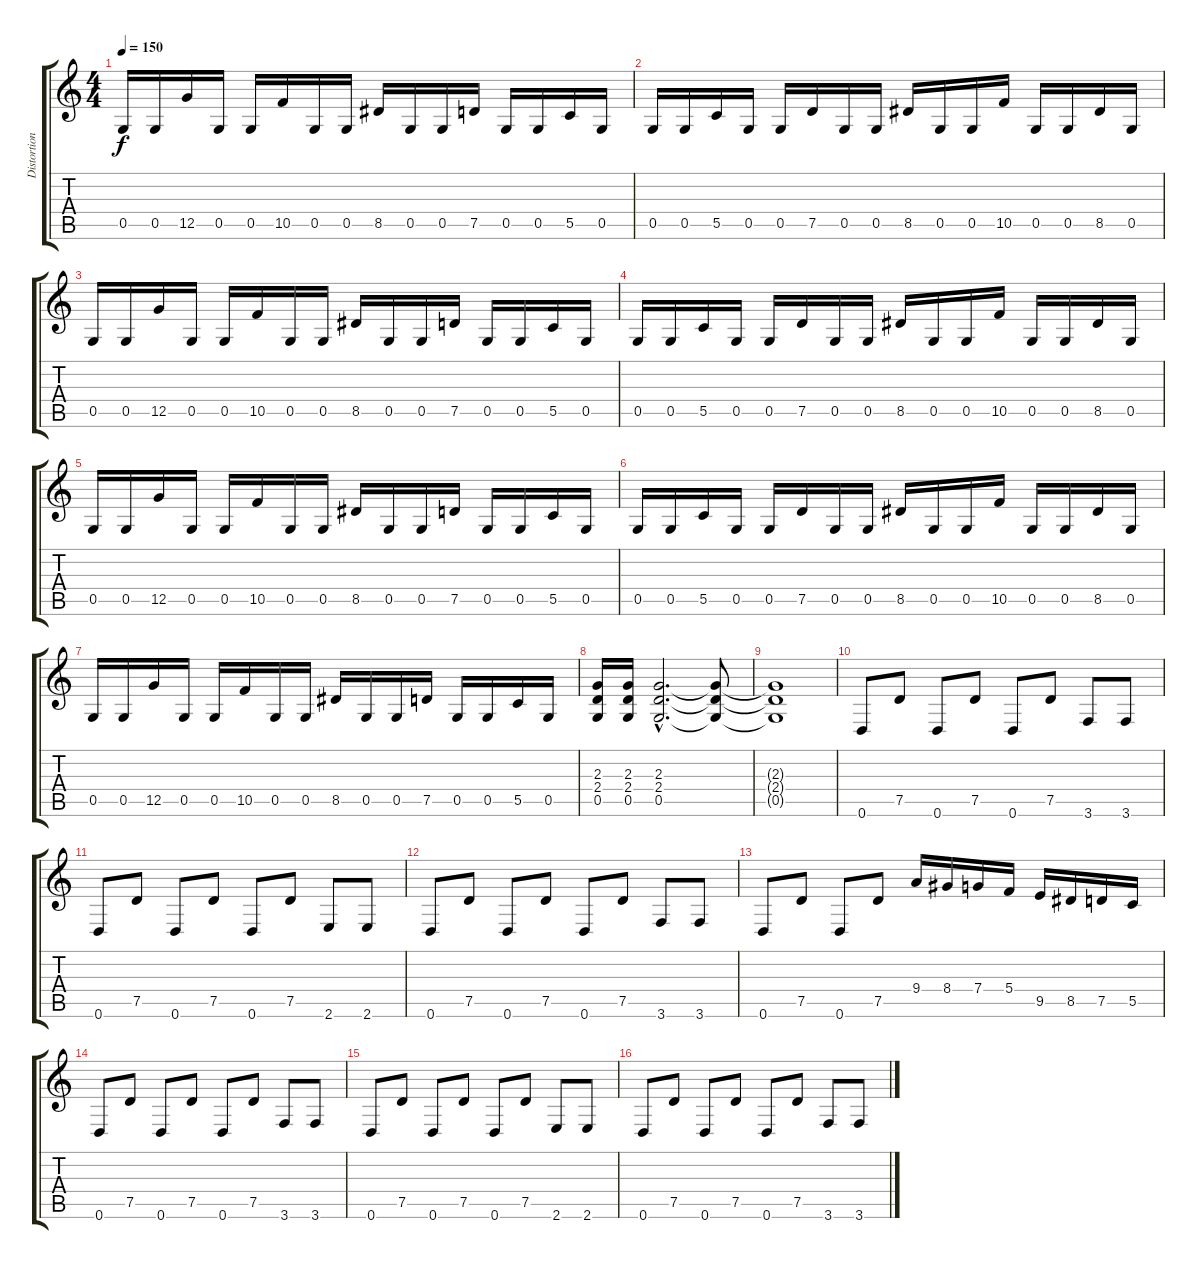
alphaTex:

\track ("Distortion I" "Distortion") {instrument distortionguitar}
\staff {score tabs}
\tuning (D4 A3 F3 C3 G2 D2) {hide}
\ts (4 4)
\tempo 150
\clef g2
\ks c
0.5.16{dy f} 0.5.16 12.5.16 0.5.16 0.5.16 10.5.16 0.5.16 0.5.16 8.5.16 0.5.16 0.5.16 7.5.16 0.5.16 0.5.16 5.5.16 0.5.16 |
0.5.16 0.5.16 5.5.16 0.5.16 0.5.16 7.5.16 0.5.16 0.5.16 8.5.16 0.5.16 0.5.16 10.5.16 0.5.16 0.5.16 8.5.16 0.5.16 |
0.5.16 0.5.16 12.5.16 0.5.16 0.5.16 10.5.16 0.5.16 0.5.16 8.5.16 0.5.16 0.5.16 7.5.16 0.5.16 0.5.16 5.5.16 0.5.16 |
0.5.16 0.5.16 5.5.16 0.5.16 0.5.16 7.5.16 0.5.16 0.5.16 8.5.16 0.5.16 0.5.16 10.5.16 0.5.16 0.5.16 8.5.16 0.5.16 |
0.5.16 0.5.16 12.5.16 0.5.16 0.5.16 10.5.16 0.5.16 0.5.16 8.5.16 0.5.16 0.5.16 7.5.16 0.5.16 0.5.16 5.5.16 0.5.16 |
0.5.16 0.5.16 5.5.16 0.5.16 0.5.16 7.5.16 0.5.16 0.5.16 8.5.16 0.5.16 0.5.16 10.5.16 0.5.16 0.5.16 8.5.16 0.5.16 |
0.5.16 0.5.16 12.5.16 0.5.16 0.5.16 10.5.16 0.5.16 0.5.16 8.5.16 0.5.16 0.5.16 7.5.16 0.5.16 0.5.16 5.5.16 0.5.16 |
(2.3 2.4 0.5).16 (2.3 2.4 0.5).16 (2.3{hac} 2.4{hac} 0.5{hac}).2{d} (2.3{t} 2.4{t} 0.5{t}).8 |
(2.3{t} 2.4{t} 0.5{t}).1 |
0.6.8 7.5.8 0.6.8 7.5.8 0.6.8 7.5.8 3.6.8 3.6.8 |
0.6.8 7.5.8 0.6.8 7.5.8 0.6.8 7.5.8 2.6.8 2.6.8 |
0.6.8 7.5.8 0.6.8 7.5.8 0.6.8 7.5.8 3.6.8 3.6.8 |
0.6.8 7.5.8 0.6.8 7.5.8 9.4.16 8.4.16 7.4.16 5.4.16 9.5.16 8.5.16 7.5.16 5.5.16 |
0.6.8 7.5.8 0.6.8 7.5.8 0.6.8 7.5.8 3.6.8 3.6.8 |
0.6.8 7.5.8 0.6.8 7.5.8 0.6.8 7.5.8 2.6.8 2.6.8 |
0.6.8 7.5.8 0.6.8 7.5.8 0.6.8 7.5.8 3.6.8 3.6.8
